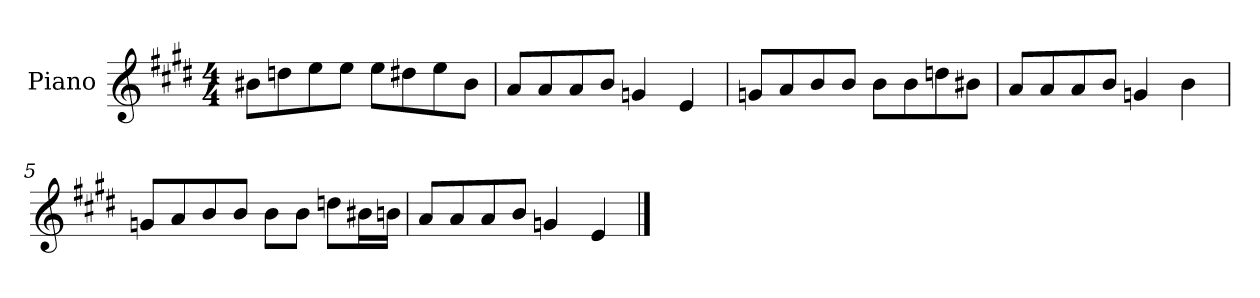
**kern
*part1
*staff1
*I"Piano
*I'P-no
*clefG2
*k[f#c#g#d#]
*M4/4
*MM90
=1
8b#X\L
8ddn\
8ee\
8ee\J
8ee\L
8dd#X\
8ee\
8b#\J
=2
8a/L
8a/
8a/
8b/J
4gn/
4e/
=3
8gn/L
8a/
8b/
8b/J
8b\L
8b\
8ddn\
8b#X\J
=4
8a/L
8a/
8a/
8b/J
4gn/
4b\
!!LO:LB:g=z
=5
8gn/L
8a/
8b/
8b/J
8b\L
8b\J
8ddn\L
16b#X\L
16bn\JJ
=6
8a/L
8a/
8a/
8b/J
4gn/
4e/
==
*-
